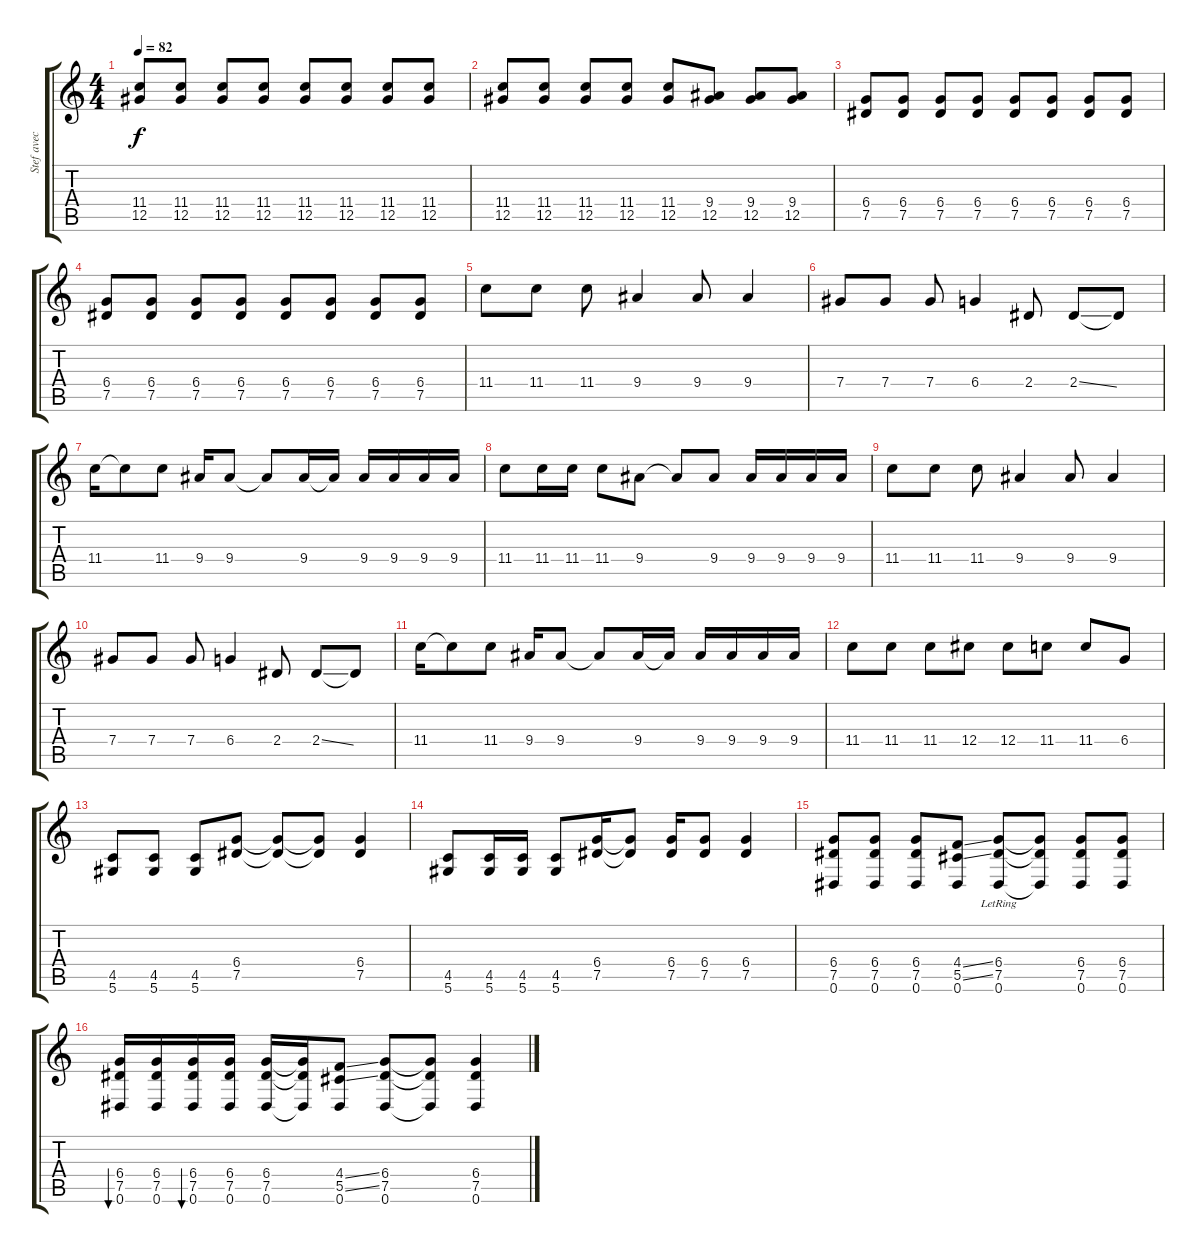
\track ("Stef avec un Bariton" "Stef avec ") {instrument acousticguitarnylon}
\staff {score tabs}
\tuning (Eb4 Bb3 Gb3 Db3 Ab2 Eb2) {hide}
\ts (4 4)
\tempo 82
\clef g2
\ks c
(11.4 12.5).8{dy f instrument acousticguitarnylon} (11.4 12.5).8 (11.4 12.5).8 (11.4 12.5).8 (11.4 12.5).8 (11.4 12.5).8 (11.4 12.5).8 (11.4 12.5).8 |
(11.4 12.5).8 (11.4 12.5).8 (11.4 12.5).8 (11.4 12.5).8 (11.4 12.5).8 (9.4 12.5).8 (9.4 12.5).8 (9.4 12.5).8 |
(6.4 7.5).8 (6.4 7.5).8 (6.4 7.5).8 (6.4 7.5).8 (6.4 7.5).8 (6.4 7.5).8 (6.4 7.5).8 (6.4 7.5).8 |
(6.4 7.5).8 (6.4 7.5).8 (6.4 7.5).8 (6.4 7.5).8 (6.4 7.5).8 (6.4 7.5).8 (6.4 7.5).8 (6.4 7.5).8 |
11.4.8 11.4.8 11.4.8 9.4.4 9.4.8 9.4.4 |
7.4.8 7.4.8 7.4.8 6.4.4 2.4.8 2.4{ss}.8 2.4{t}.8 |
11.4.16 11.4{t}.8 11.4.8 9.4.16 9.4.8 9.4{t}.8 9.4.16 9.4{t}.16 9.4.16 9.4.16 9.4.16 9.4.16 |
11.4.8 11.4.16 11.4.16 11.4.8 9.4.8 9.4{t}.8 9.4.8 9.4.16 9.4.16 9.4.16 9.4.16 |
11.4.8 11.4.8 11.4.8 9.4.4 9.4.8 9.4.4 |
7.4.8 7.4.8 7.4.8 6.4.4 2.4.8 2.4{ss}.8 2.4{t}.8 |
11.4.16 11.4{t}.8 11.4.8 9.4.16 9.4.8 9.4{t}.8 9.4.16 9.4{t}.16 9.4.16 9.4.16 9.4.16 9.4.16 |
11.4.8 11.4.8 11.4.8 12.4.8 12.4.8 11.4.8 11.4.8 6.4.8 |
(4.5 5.6).8 (4.5 5.6).8 (4.5 5.6).8 (6.4 7.5).8 (6.4{t} 7.5{t}).8 (6.4{t} 7.5{t}).8 (6.4 7.5).4 |
(4.5 5.6).8 (4.5 5.6).16 (4.5 5.6).16 (4.5 5.6).8 (6.4 7.5).16 (6.4{t} 7.5{t}).8 (6.4 7.5).16 (6.4 7.5).8 (6.4 7.5).4 |
(6.4 7.5 0.6).8 (6.4 7.5 0.6).8 (6.4 7.5 0.6).8 (4.4{ss} 5.5{ss} 0.6).8 (6.4{lr} 7.5 0.6).8 (6.4{t} 7.5{t} 0.6{t}).8 (6.4 7.5 0.6).8 (6.4 7.5 0.6).8 |
(6.4 7.5 0.6).16{bu 60} (6.4 7.5 0.6).16 (6.4 7.5 0.6).16{bu 60} (6.4 7.5 0.6).16 (6.4 7.5 0.6).16 (6.4{t} 7.5{t} 0.6{t}).16 (4.4{ss} 5.5{ss} 0.6).8 (6.4 7.5 0.6).8 (6.4{t} 7.5{t} 0.6{t}).8 (6.4 7.5 0.6).4
